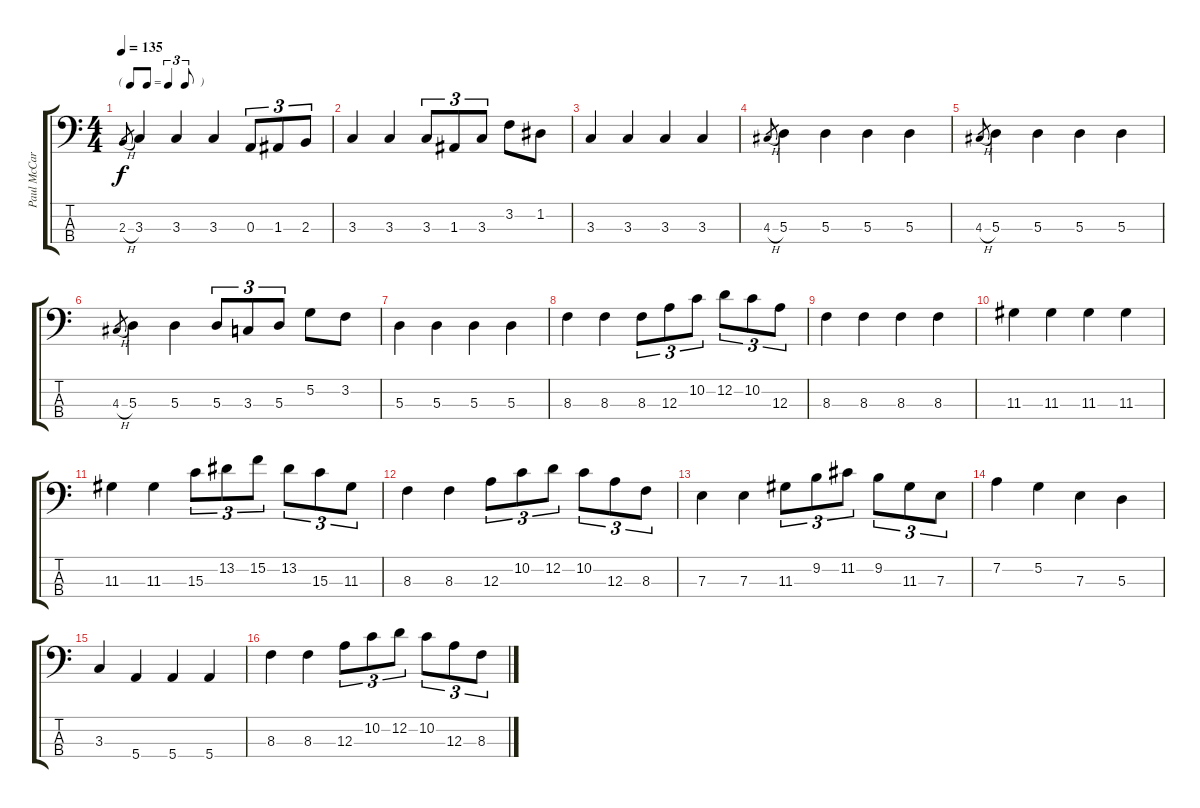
\track ("Paul McCartney" "Paul McCar") {instrument electricbassfinger}
\staff {score tabs}
\tuning (G2 D2 A1 E1) {hide}
\ts (4 4)
\tf triplet8th
\tempo 135
\clef f4
\ks c
2.3{h}.8{gr dy f} 3.3.4 3.3.4 3.3.4 0.3.8{tu (3 2)} 1.3.8{tu (3 2)} 2.3.8{tu (3 2)} |
3.3.4 3.3.4 3.3.8{tu (3 2)} 1.3.8{tu (3 2)} 3.3.8{tu (3 2)} 3.2.8 1.2.8 |
3.3.4 3.3.4 3.3.4 3.3.4 |
4.3{h}.8{gr} 5.3.4 5.3.4 5.3.4 5.3.4 |
4.3{h}.8{gr} 5.3.4 5.3.4 5.3.4 5.3.4 |
4.3{h}.8{gr} 5.3.4 5.3.4 5.3.8{tu (3 2)} 3.3.8{tu (3 2)} 5.3.8{tu (3 2)} 5.2.8 3.2.8 |
5.3.4 5.3.4 5.3.4 5.3.4 |
8.3.4 8.3.4 8.3.8{tu (3 2)} 12.3.8{tu (3 2)} 10.2.8{tu (3 2)} 12.2.8{tu (3 2)} 10.2.8{tu (3 2)} 12.3.8{tu (3 2)} |
8.3.4 8.3.4 8.3.4 8.3.4 |
11.3.4 11.3.4 11.3.4 11.3.4 |
11.3.4 11.3.4 15.3.8{tu (3 2)} 13.2.8{tu (3 2)} 15.2.8{tu (3 2)} 13.2.8{tu (3 2)} 15.3.8{tu (3 2)} 11.3.8{tu (3 2)} |
8.3.4 8.3.4 12.3.8{tu (3 2)} 10.2.8{tu (3 2)} 12.2.8{tu (3 2)} 10.2.8{tu (3 2)} 12.3.8{tu (3 2)} 8.3.8{tu (3 2)} |
7.3.4 7.3.4 11.3.8{tu (3 2)} 9.2.8{tu (3 2)} 11.2.8{tu (3 2)} 9.2.8{tu (3 2)} 11.3.8{tu (3 2)} 7.3.8{tu (3 2)} |
7.2.4 5.2.4 7.3.4 5.3.4 |
3.3.4 5.4.4 5.4.4 5.4.4 |
8.3.4 8.3.4 12.3.8{tu (3 2)} 10.2.8{tu (3 2)} 12.2.8{tu (3 2)} 10.2.8{tu (3 2)} 12.3.8{tu (3 2)} 8.3.8{tu (3 2)}
